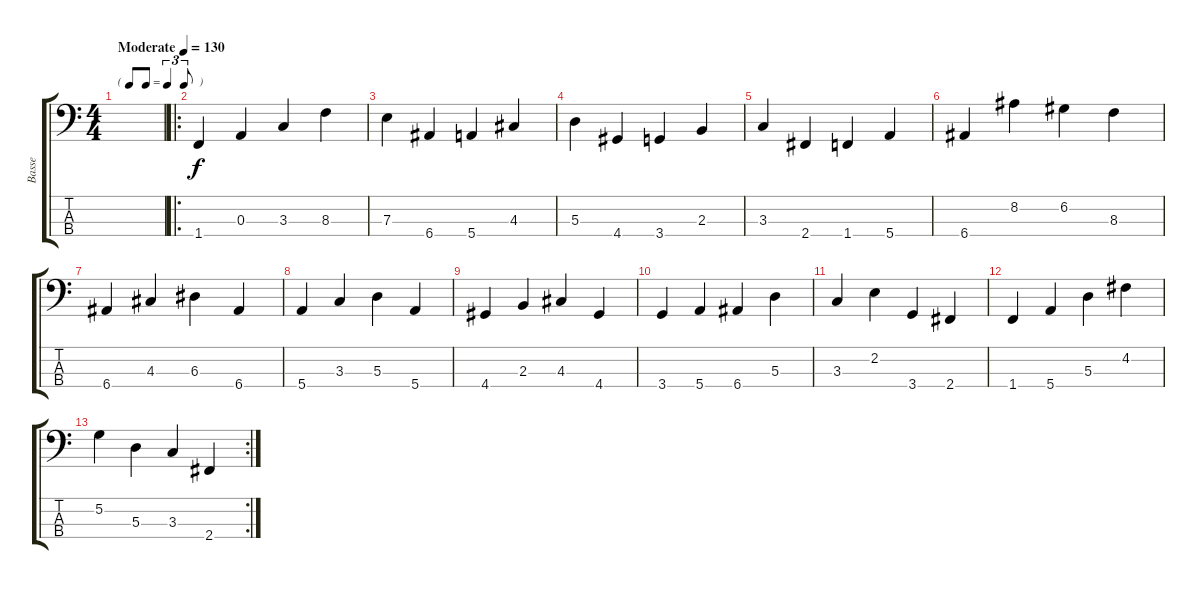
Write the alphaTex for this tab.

\track ("Basse" "Basse") {instrument electricbassfinger}
\staff {score tabs}
\tuning (G2 D2 A1 E1) {hide}
\ts (4 4)
\tf triplet8th
\tempo (130 "Moderate")
\clef f4
\ks c
|
\ro
1.4.4 0.3.4 3.3.4 8.3.4 |
7.3.4 6.4.4 5.4.4 4.3.4 |
5.3.4 4.4.4 3.4.4 2.3.4 |
3.3.4 2.4.4 1.4.4 5.4.4 |
6.4.4 8.2.4 6.2.4 8.3.4 |
6.4.4 4.3.4 6.3.4 6.4.4 |
5.4.4 3.3.4 5.3.4 5.4.4 |
4.4.4 2.3.4 4.3.4 4.4.4 |
3.4.4 5.4.4 6.4.4 5.3.4 |
3.3.4 2.2.4 3.4.4 2.4.4 |
1.4.4 5.4.4 5.3.4 4.2.4 |
\rc 2
5.2.4 5.3.4 3.3.4 2.4.4
